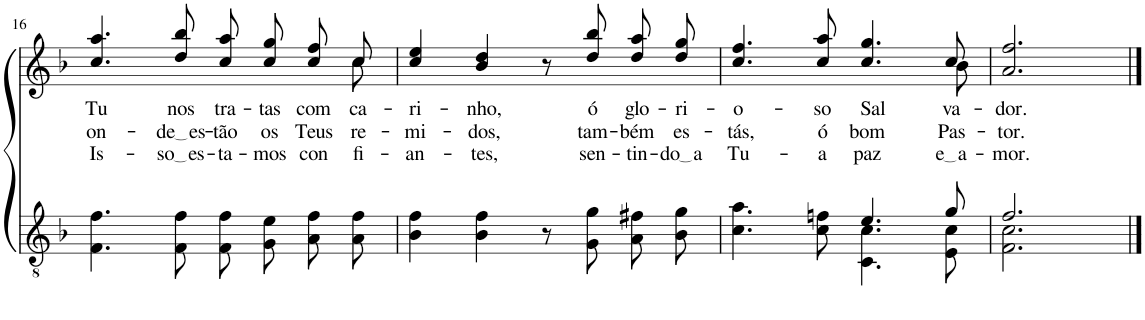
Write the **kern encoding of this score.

**kern	**kern	**text	**text	**text
*part2	*part1	*part1	*part1	*part1
*staff2	*staff1	*staff1	*staff1	*staff1
*I"Parte III e IV	*I"Parte I e II	*	*	*
!!LO:PB:g=z
*clefGv2	*clefG2	*	*	*
*Trd5c9	*Trd5c9	*	*	*
*k[b-]	*k[b-]	*	*	*
*M4/4	*M4/4	*	*	*
=16	=16	=16	=16	=16
!	!	!LO:LY:b	!LO:LY:b	!LO:LY:b
*	*^	*	*	*
4.F\ 4.f\	4.cc/ 4.aa/	2..ryy	Tu	on-	Is-
!	!	!	!LO:LY:b	!LO:LY:b	!LO:LY:b
8F\ 8f\	8dd/ 8bb-/	.	nos	de es	so es
!	!	!	!LO:LY:b	!LO:LY:b	!LO:LY:b
8F\ 8f\L	8cc\ 8aa\L	.	tra-	-tão	-ta-
!	!	!	!LO:LY:b	!LO:LY:b	!LO:LY:b
8G\ 8e\J	8cc\ 8gg\J	.	-tas	os	-mos
!	!	!	!LO:LY:b	!LO:LY:b	!LO:LY:b
8A\ 8f\L	8cc\ 8ff\L	.	com	Teus	con-
!	!	!	!LO:LY:b	!LO:LY:b	!LO:LY:b
8A\ 8f\J	8cc\J	8cc\	ca-	re-	-fi-
=17	=17	=17	=17	=17	=17
!	!	!	!LO:LY:b	!LO:LY:b	!LO:LY:b
*	*v	*v	*	*	*
4B-\ 4f\	4cc/ 4ee/	-ri-	-mi-	-an-
!	!	!LO:LY:b	!LO:LY:b	!LO:LY:b
4B-\ 4f\	4b-/ 4dd/	-nho,	-dos,	-tes,
8r	8r	.	.	.
!	!	!LO:LY:b	!LO:LY:b	!LO:LY:b
8G\ 8g\	8dd/ 8bb-/	ó	tam-	sen-
!	!	!LO:LY:b	!LO:LY:b	!LO:LY:b
8A\ 8f#X\L	8dd\ 8aa\L	glo-	-bém	-tin-
!	!	!LO:LY:b	!LO:LY:b	!LO:LY:b
8B-\ 8g\J	8dd\ 8gg\J	-ri-	es-	do a
=18	=18	=18	=18	=18
*^	*	*	*	*
!	!	!	!LO:LY:b	!LO:LY:b	!LO:LY:b
*	*	*^	*	*	*
2ryy	4.c\ 4.a\	4.cc/ 4.ff/	2..ryy	-o-	-tás,	Tu-
!	!	!	!	!LO:LY:b	!LO:LY:b	!LO:LY:b
.	8c\ 8fn\	8cc/ 8aa/	.	-so	ó	-a
!	!	!	!	!LO:LY:b	!LO:LY:b	!LO:LY:b
4.e/	4.C\ 4.c\	4.cc/ 4.gg/	.	Sal-	bom	paz
!	!	!	!	!	!	!LO:LY:b
!	!	!	!	!LO:LY:b	!LO:LY:b	!
8g/	8E\ 8c\	8cc/	8b-\	-va-	Pas-	e a
=19	=19	=19	=19	=19	=19	=19
!	!	!	!	!LO:LY:b	!LO:LY:b	!LO:LY:b
*	*	*v	*v	*	*	*
2.f/	2.F\ 2.c\	2.a/ 2.ff/	-dor.	-tor.	-mor.
*v	*v	*	*	*	*
==	==	==	==	==
*-	*-	*-	*-	*-
